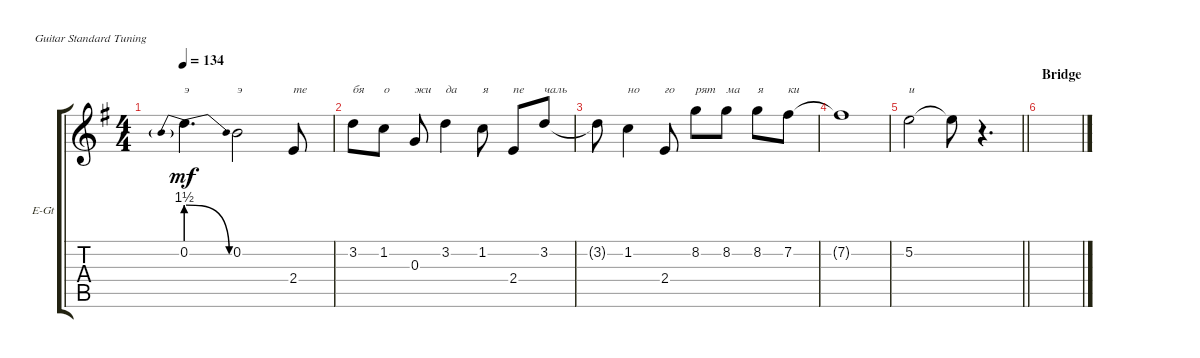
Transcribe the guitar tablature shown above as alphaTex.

\bracketExtendMode groupsimilarinstruments
\firstSystemTrackNameOrientation horizontal
\otherSystemsTrackNameOrientation horizontal
\track ("vocal (Artur Potemkin)" "E-Gt") {instrument electricguitarclean}
\staff {score tabs}
\tuning (E4 B3 G3 D3 A2 E2)
\ts (4 4)
\tempo 134
\clef g2
\scale
0.333333
\ks eminor
0.2{be (prebendrelease 0 6 59.4 0)}.4{d txt "э" dy mf} 0.2.2{txt "э"} 2.4.8{txt "те"} |
\scale
0.333333 3.2.8{txt "бя"} 1.2.8{txt "о"} 0.3.8{txt "жи"} 3.2.4{txt "да"} 1.2.8{txt "я"} 2.4.8{txt "пе"} 3.2.8{txt "чаль"} |
\scale
0.333333 3.2{t}.8 1.2.4{txt "но"} 2.4.8{txt "го"} 8.2.8{txt "рят"} 8.2.8{txt "ма"} 8.2.8{txt "я"} 7.2.8{txt "ки"} |
\scale
0.333333 7.2{t}.1 |
\scale
0.333333
\barLineRight lightlight
5.2.2{txt "и"} 5.2{t}.8 r.4{d} |
\section ("" "Bridge")
\scale
0.333333 |
\scale
0.333333 |
\scale
0.333333 |
\scale
0.333333 |
\scale
0.333333 |
\scale
0.333333 |
\scale
0.333333 |
\scale
0.333333 |
\scale
0.333333 |
\scale
0.333333 |
\scale
0.333333
